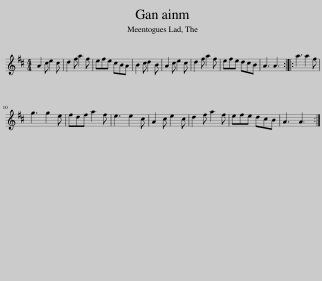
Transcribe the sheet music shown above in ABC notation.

X:1
L:1/8
M:4/4
I:linebreak $
K:D
V:1 treble
V:1
 A2 c e2 c | d2 f a2 f | efe cBA | B2 c d2 B | A2 c e2 c | %5
 d2 f a2 f | efe dcB | A3 A3 :: a3 a2 f |$ g3 g2 e | %10
 fdf a2 f | e3 e2 c | A2 c e2 c | d2 f a2 f | efe dcB | %15
 A3 A3 :| %16
